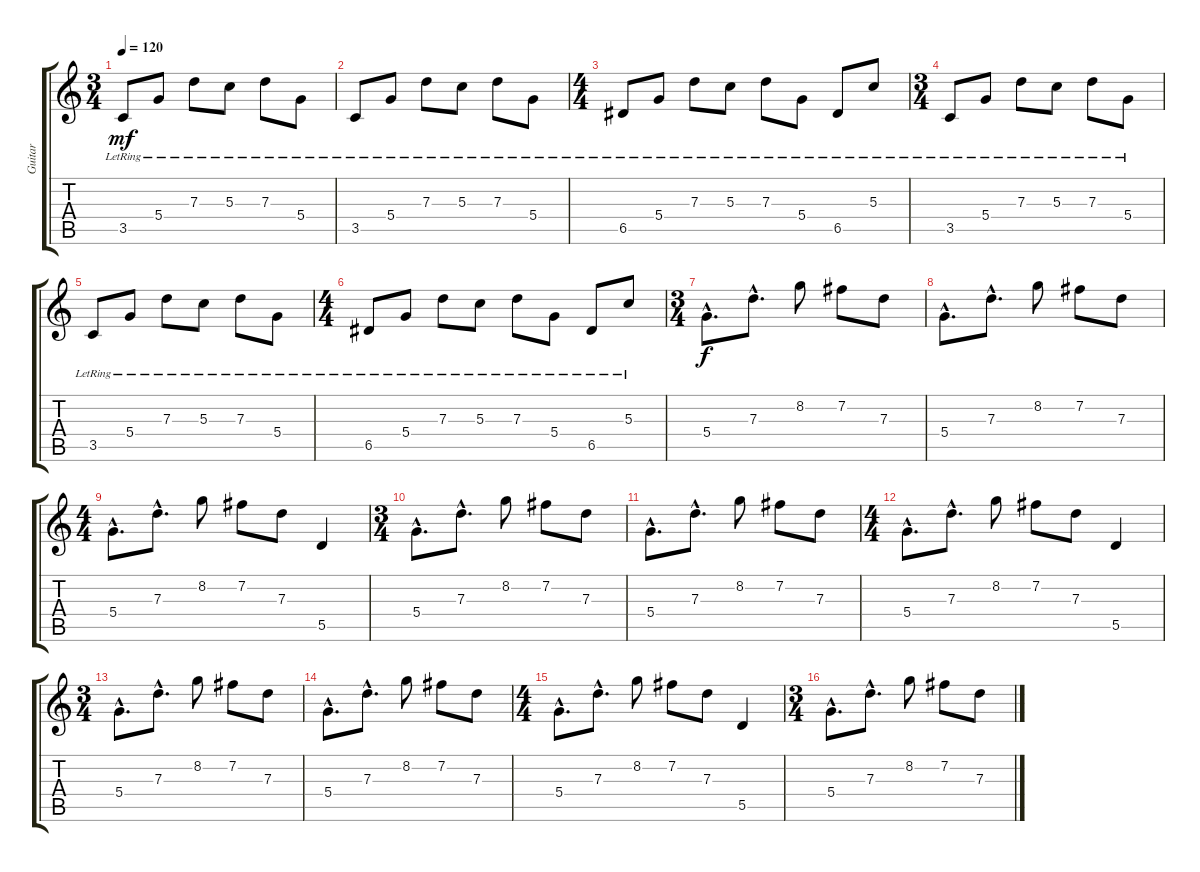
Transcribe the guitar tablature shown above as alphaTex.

\track ("Guitar" "Guitar") {instrument overdrivenguitar}
\staff {score tabs}
\tuning (E4 B3 G3 D3 A2 E2) {hide}
\ts (3 4)
\tempo 120
\clef g2
\ks c
3.5{lr}.8{dy mf instrument acousticguitarsteel} 5.4{lr}.8 7.3{lr}.8 5.3{lr}.8 7.3{lr}.8 5.4{lr}.8 |
3.5{lr}.8 5.4{lr}.8 7.3{lr}.8 5.3{lr}.8 7.3{lr}.8 5.4{lr}.8 |
\ts (4 4)
6.5{lr}.8 5.4{lr}.8 7.3{lr}.8 5.3{lr}.8 7.3{lr}.8 5.4{lr}.8 6.5{lr}.8 5.3{lr}.8 |
\ts (3 4)
3.5{lr}.8 5.4{lr}.8 7.3{lr}.8 5.3{lr}.8 7.3{lr}.8 5.4{lr}.8 |
3.5{lr}.8 5.4{lr}.8 7.3{lr}.8 5.3{lr}.8 7.3{lr}.8 5.4{lr}.8 |
\ts (4 4)
6.5{lr}.8 5.4{lr}.8 7.3{lr}.8 5.3{lr}.8 7.3{lr}.8 5.4{lr}.8 6.5{lr}.8 5.3{lr}.8 |
\ts (3 4)
5.4{hac}.8{d dy f instrument overdrivenguitar} 7.3{hac}.8{d} 8.2.8 7.2.8 7.3.8 |
5.4{hac}.8{d} 7.3{hac}.8{d} 8.2.8 7.2.8 7.3.8 |
\ts (4 4)
5.4{hac}.8{d} 7.3{hac}.8{d} 8.2.8 7.2.8 7.3.8 5.5.4 |
\ts (3 4)
5.4{hac}.8{d} 7.3{hac}.8{d} 8.2.8 7.2.8 7.3.8 |
5.4{hac}.8{d} 7.3{hac}.8{d} 8.2.8 7.2.8 7.3.8 |
\ts (4 4)
5.4{hac}.8{d} 7.3{hac}.8{d} 8.2.8 7.2.8 7.3.8 5.5.4 |
\ts (3 4)
5.4{hac}.8{d} 7.3{hac}.8{d} 8.2.8 7.2.8 7.3.8 |
5.4{hac}.8{d} 7.3{hac}.8{d} 8.2.8 7.2.8 7.3.8 |
\ts (4 4)
5.4{hac}.8{d} 7.3{hac}.8{d} 8.2.8 7.2.8 7.3.8 5.5.4 |
\ts (3 4)
5.4{hac}.8{d} 7.3{hac}.8{d} 8.2.8 7.2.8 7.3.8
